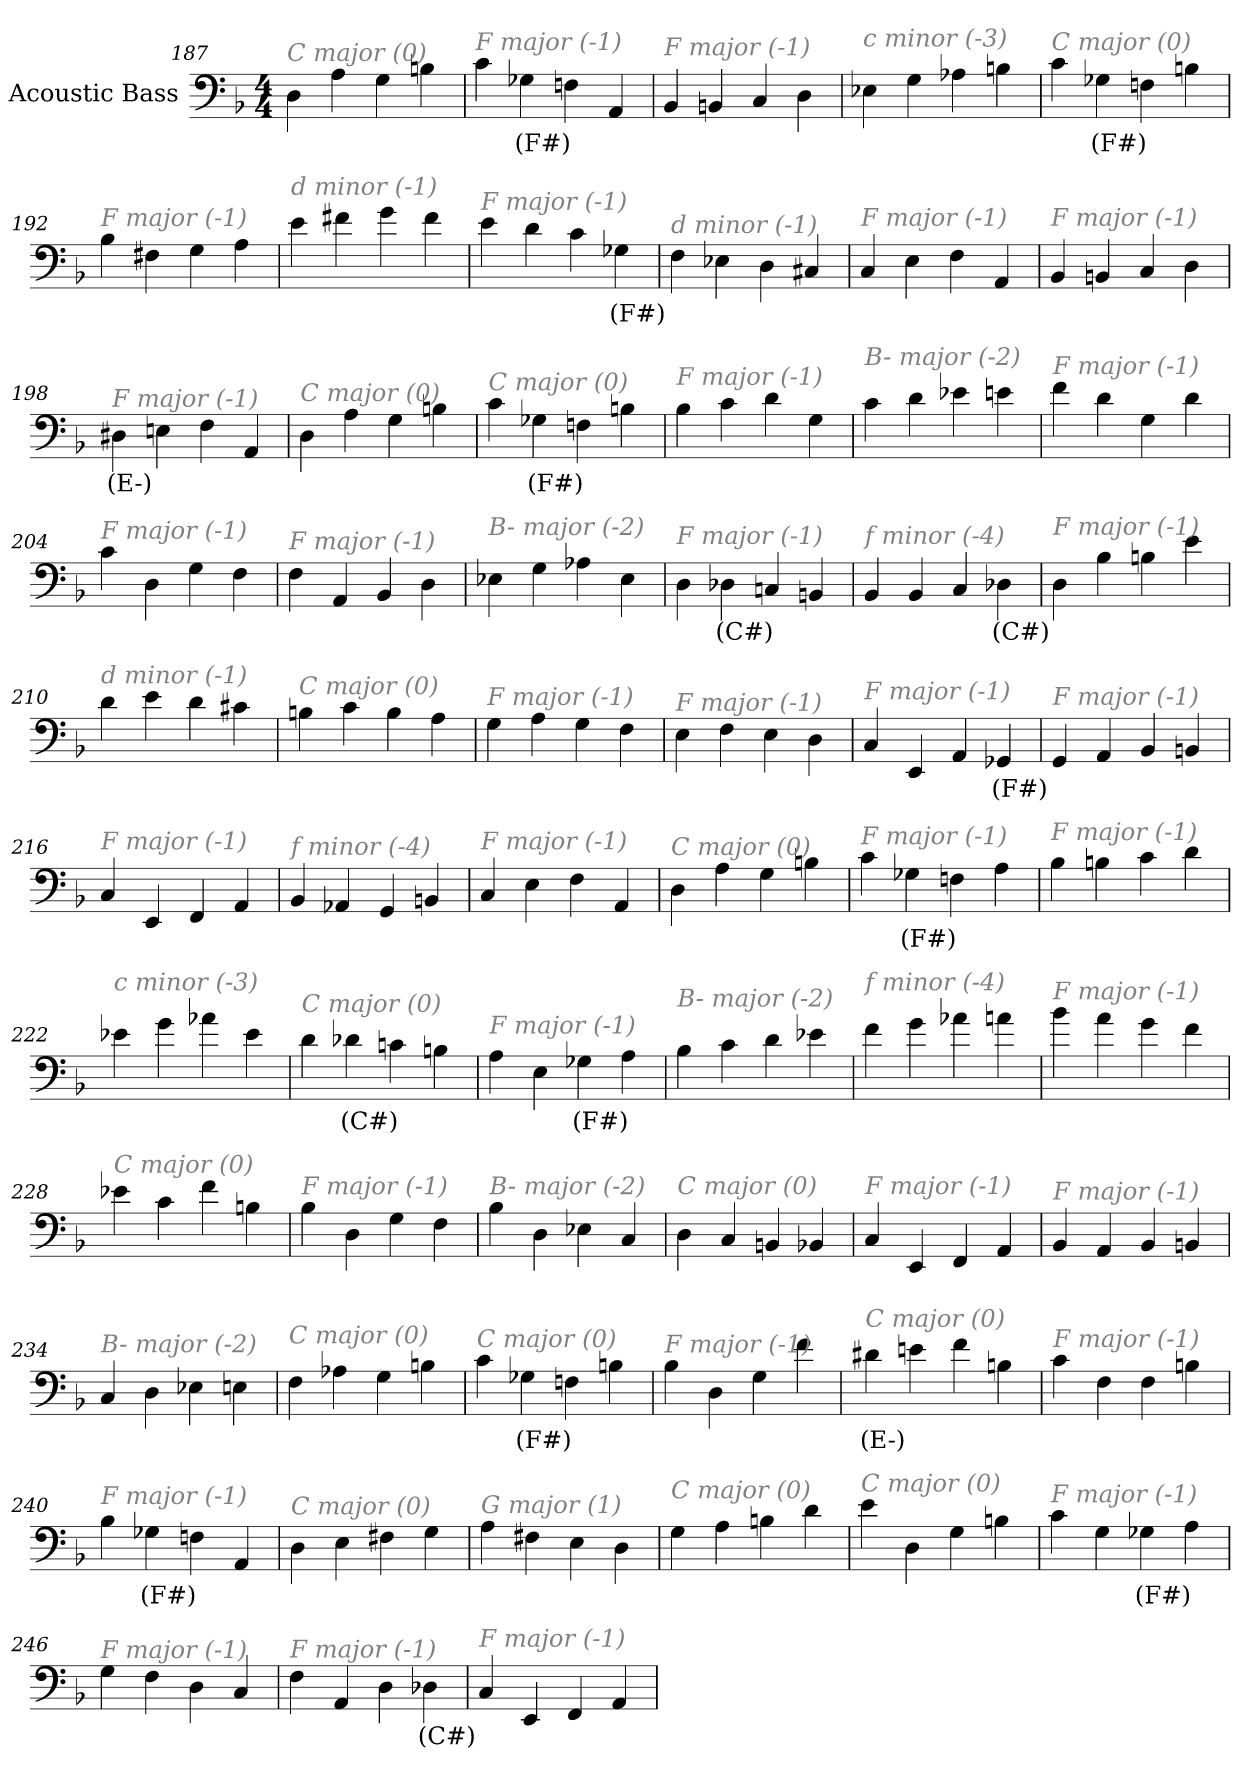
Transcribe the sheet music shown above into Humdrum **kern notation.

**kern	**text
*part1	*part1
*staff1	*staff1
*I"Acoustic Bass	*
*clefF4	*
*ITrd7c12	*
*k[b-]	*
*F:	*
*M4/4	*
=187	=187
!LO:TX:i:color=#808080:t=C major (0)	!
4DD	.
4AA	.
4GG	.
4BBn	.
=188	=188
!LO:TX:i:color=#808080:t=F major (-1)	!
4C	.
4GG-Xi	(F#)
4FFn	.
4AAA	.
=189	=189
!LO:TX:i:color=#808080:t=F major (-1)	!
4BBB-	.
4BBBn	.
4CC	.
4DD	.
=190	=190
!LO:TX:i:color=#808080:t=c minor (-3)	!
4EE-X	.
4GG	.
4AA-X	.
4BBn	.
=191	=191
!LO:TX:i:color=#808080:t=C major (0)	!
4C	.
4GG-Xi	(F#)
4FFn	.
4BBn	.
=192	=192
!LO:TX:i:color=#808080:t=F major (-1)	!
4BB-	.
4FF#X	.
4GG	.
4AA	.
=193	=193
!LO:TX:i:color=#808080:t=d minor (-1)	!
4E	.
4F#X	.
4G	.
4F#	.
=194	=194
!LO:TX:i:color=#808080:t=F major (-1)	!
4E	.
4D	.
4C	.
4GG-Xi	(F#)
=195	=195
!LO:TX:i:color=#808080:t=d minor (-1)	!
4FF	.
4EE-X	.
4DD	.
4CC#X	.
=196	=196
!LO:TX:i:color=#808080:t=F major (-1)	!
4CC	.
4EE	.
4FF	.
4AAA	.
=197	=197
!LO:TX:i:color=#808080:t=F major (-1)	!
4BBB-	.
4BBBn	.
4CC	.
4DD	.
=198	=198
!LO:TX:i:color=#808080:t=F major (-1)	!
4DD#Xi	(E-)
4EEn	.
4FF	.
4AAA	.
=199	=199
!LO:TX:i:color=#808080:t=C major (0)	!
4DD	.
4AA	.
4GG	.
4BBn	.
=200	=200
!LO:TX:i:color=#808080:t=C major (0)	!
4C	.
4GG-Xi	(F#)
4FFn	.
4BBn	.
=201	=201
!LO:TX:i:color=#808080:t=F major (-1)	!
4BB-	.
4C	.
4D	.
4GG	.
=202	=202
!LO:TX:i:color=#808080:t=B- major (-2)	!
4C	.
4D	.
4E-X	.
4En	.
=203	=203
!LO:TX:i:color=#808080:t=F major (-1)	!
4F	.
4D	.
4GG	.
4D	.
=204	=204
!LO:TX:i:color=#808080:t=F major (-1)	!
4C	.
4DD	.
4GG	.
4FF	.
=205	=205
!LO:TX:i:color=#808080:t=F major (-1)	!
4FF	.
4AAA	.
4BBB-	.
4DD	.
=206	=206
!LO:TX:i:color=#808080:t=B- major (-2)	!
4EE-X	.
4GG	.
4AA-X	.
4EE-	.
=207	=207
!LO:TX:i:color=#808080:t=F major (-1)	!
4DD	.
4DD-Xi	(C#)
4CCn	.
4BBBn	.
=208	=208
!LO:TX:i:color=#808080:t=f minor (-4)	!
4BBB-	.
4BBB-	.
4CC	.
4DD-Xi	(C#)
=209	=209
!LO:TX:i:color=#808080:t=F major (-1)	!
4DD	.
4BB-	.
4BBn	.
4E	.
=210	=210
!LO:TX:i:color=#808080:t=d minor (-1)	!
4D	.
4E	.
4D	.
4C#X	.
=211	=211
!LO:TX:i:color=#808080:t=C major (0)	!
4BBn	.
4C	.
4BB	.
4AA	.
=212	=212
!LO:TX:i:color=#808080:t=F major (-1)	!
4GG	.
4AA	.
4GG	.
4FF	.
=213	=213
!LO:TX:i:color=#808080:t=F major (-1)	!
4EE	.
4FF	.
4EE	.
4DD	.
=214	=214
!LO:TX:i:color=#808080:t=F major (-1)	!
4CC	.
4EEE	.
4AAA	.
4GGG-Xi	(F#)
=215	=215
!LO:TX:i:color=#808080:t=F major (-1)	!
4GGG	.
4AAA	.
4BBB-	.
4BBBn	.
=216	=216
!LO:TX:i:color=#808080:t=F major (-1)	!
4CC	.
4EEE	.
4FFF	.
4AAA	.
=217	=217
!LO:TX:i:color=#808080:t=f minor (-4)	!
4BBB-	.
4AAA-X	.
4GGG	.
4BBBn	.
=218	=218
!LO:TX:i:color=#808080:t=F major (-1)	!
4CC	.
4EE	.
4FF	.
4AAA	.
=219	=219
!LO:TX:i:color=#808080:t=C major (0)	!
4DD	.
4AA	.
4GG	.
4BBn	.
=220	=220
!LO:TX:i:color=#808080:t=F major (-1)	!
4C	.
4GG-Xi	(F#)
4FFn	.
4AA	.
=221	=221
!LO:TX:i:color=#808080:t=F major (-1)	!
4BB-	.
4BBn	.
4C	.
4D	.
=222	=222
!LO:TX:i:color=#808080:t=c minor (-3)	!
4E-X	.
4G	.
4A-X	.
4E-	.
=223	=223
!LO:TX:i:color=#808080:t=C major (0)	!
4D	.
4D-Xi	(C#)
4Cn	.
4BBn	.
=224	=224
!LO:TX:i:color=#808080:t=F major (-1)	!
4AA	.
4EE	.
4GG-Xi	(F#)
4AA	.
=225	=225
!LO:TX:i:color=#808080:t=B- major (-2)	!
4BB-	.
4C	.
4D	.
4E-X	.
=226	=226
!LO:TX:i:color=#808080:t=f minor (-4)	!
4F	.
4G	.
4A-X	.
4An	.
=227	=227
!LO:TX:i:color=#808080:t=F major (-1)	!
4B-	.
4A	.
4G	.
4F	.
=228	=228
!LO:TX:i:color=#808080:t=C major (0)	!
4E-X	.
4C	.
4F	.
4BBn	.
=229	=229
!LO:TX:i:color=#808080:t=F major (-1)	!
4BB-	.
4DD	.
4GG	.
4FF	.
=230	=230
!LO:TX:i:color=#808080:t=B- major (-2)	!
4BB-	.
4DD	.
4EE-X	.
4CC	.
=231	=231
!LO:TX:i:color=#808080:t=C major (0)	!
4DD	.
4CC	.
4BBBn	.
4BBB-X	.
=232	=232
!LO:TX:i:color=#808080:t=F major (-1)	!
4CC	.
4EEE	.
4FFF	.
4AAA	.
=233	=233
!LO:TX:i:color=#808080:t=F major (-1)	!
4BBB-	.
4AAA	.
4BBB-	.
4BBBn	.
=234	=234
!LO:TX:i:color=#808080:t=B- major (-2)	!
4CC	.
4DD	.
4EE-X	.
4EEn	.
=235	=235
!LO:TX:i:color=#808080:t=C major (0)	!
4FF	.
4AA-X	.
4GG	.
4BBn	.
=236	=236
!LO:TX:i:color=#808080:t=C major (0)	!
4C	.
4GG-Xi	(F#)
4FFn	.
4BBn	.
=237	=237
!LO:TX:i:color=#808080:t=F major (-1)	!
4BB-	.
4DD	.
4GG	.
4F	.
=238	=238
!LO:TX:i:color=#808080:t=C major (0)	!
4D#Xi	(E-)
4En	.
4F	.
4BBn	.
=239	=239
!LO:TX:i:color=#808080:t=F major (-1)	!
4C	.
4FF	.
4FF	.
4BBn	.
=240	=240
!LO:TX:i:color=#808080:t=F major (-1)	!
4BB-	.
4GG-Xi	(F#)
4FFn	.
4AAA	.
=241	=241
!LO:TX:i:color=#808080:t=C major (0)	!
4DD	.
4EE	.
4FF#X	.
4GG	.
=242	=242
!LO:TX:i:color=#808080:t=G major (1)	!
4AA	.
4FF#X	.
4EE	.
4DD	.
=243	=243
!LO:TX:i:color=#808080:t=C major (0)	!
4GG	.
4AA	.
4BBn	.
4D	.
=244	=244
!LO:TX:i:color=#808080:t=C major (0)	!
4E	.
4DD	.
4GG	.
4BBn	.
=245	=245
!LO:TX:i:color=#808080:t=F major (-1)	!
4C	.
4GG	.
4GG-Xi	(F#)
4AA	.
=246	=246
!LO:TX:i:color=#808080:t=F major (-1)	!
4GG	.
4FF	.
4DD	.
4CC	.
=247	=247
!LO:TX:i:color=#808080:t=F major (-1)	!
4FF	.
4AAA	.
4DD	.
4DD-Xi	(C#)
=248	=248
!LO:TX:i:color=#808080:t=F major (-1)	!
4CC	.
4EEE	.
4FFF	.
4AAA	.
=	=
*-	*-
